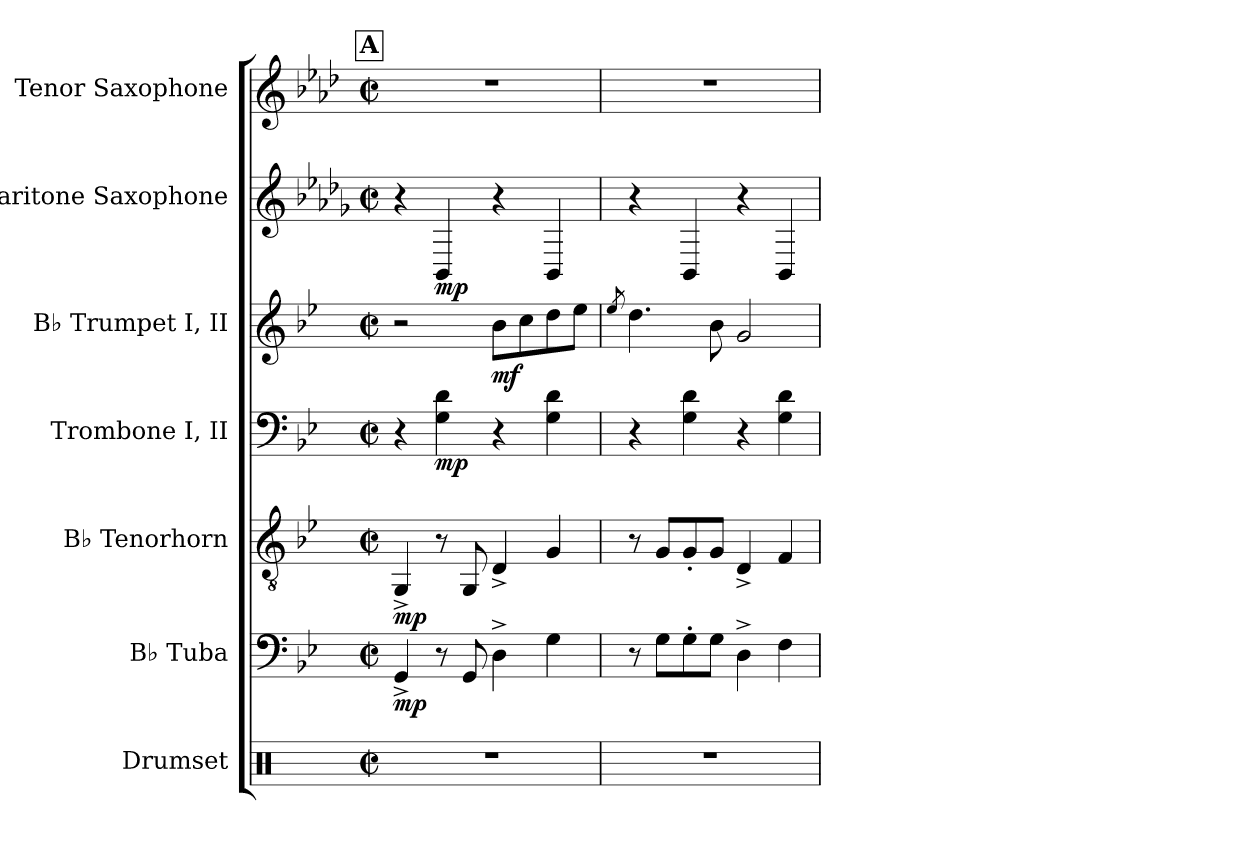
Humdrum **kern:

**kern	**kern	**dynam	**kern	**dynam	**kern	**dynam	**kern	**dynam	**kern	**dynam	**kern
*part7	*part6	*part6	*part5	*part5	*part4	*part4	*part3	*part3	*part2	*part2	*part1
*staff7	*staff6	*staff6	*staff5	*staff5	*staff4	*staff4	*staff3	*staff3	*staff2	*staff2	*staff1
*I"Drumset	*I"B♭ Tuba	*	*I"B♭ Tenorhorn	*	*I"Trombone I, II	*	*I"B♭ Trumpet I, II	*	*I"Baritone Saxophone	*	*I"Tenor Saxophone
*I'D. Set	*I'B♭ Tba.	*	*I'B♭ Tenh.	*	*I'Tbn. I, II	*	*I'B♭ Tpt. I, II	*	*I'Bar. Sax.	*	*I'T. Sax.
*clefX	*clefF4	*	*clefGv2	*	*clefF4	*	*clefG2	*	*clefG2	*	*clefG2
*	*	*	*ITrd1c2	*	*	*	*ITrd1c2	*	*ITrd12c21	*	*ITrd8c14
*k[]	*k[b-e-]	*	*k[b-e-a-d-]	*	*k[b-e-]	*	*k[b-e-a-d-]	*	*k[b-e-a-d-g-]	*	*k[b-e-a-d-]
*M2/2	*M2/2	*	*M2/2	*	*M2/2	*	*M2/2	*	*M2/2	*	*M2/2
*met(c|)	*met(c|)	*	*met(c|)	*	*met(c|)	*	*met(c|)	*	*met(c|)	*	*met(c|)
!!LO:REH:place=s1:a:B:fs=14:t=A
=9	=9	=9	=9	=9	=9	=9	=9	=9	=9	=9	=9
!	!	!LO:DY:b	!	!LO:DY:b	!	!	!	!	!	!	!
1r	4GG^	mp	4FF^	mp	4r	.	2r	.	4r	.	1r
!	!	!	!	!	!	!LO:DY:b	!	!	!	!LO:DY:b	!
.	8r	.	8r	.	4G 4d	mp	.	.	4BBB-	mp	.
.	8GG	.	8FF	.	.	.	.	.	.	.	.
!	!	!	!	!	!	!	!	!LO:DY:b	!	!	!
.	4D^	.	4C^	.	4r	.	8a-L	mf	4r	.	.
.	.	.	.	.	.	.	8b-	.	.	.	.
.	4G	.	4F	.	4G 4d	.	8cc	.	4BBB-	.	.
.	.	.	.	.	.	.	8dd-J	.	.	.	.
=10	=10	=10	=10	=10	=10	=10	=10	=10	=10	=10	=10
.	.	.	.	.	.	.	8qdd-	.	.	.	.
1r	8r	.	8r	.	4r	.	4.cc	.	4r	.	1r
.	8GL	.	8FL	.	.	.	.	.	.	.	.
.	8G'	.	8F'	.	4G 4d	.	.	.	4BBB-	.	.
.	8GJ	.	8FJ	.	.	.	8a-	.	.	.	.
.	4D^	.	4C^	.	4r	.	2f	.	4r	.	.
.	4F	.	4E-	.	4G 4d	.	.	.	4BBB-	.	.
=	=	=	=	=	=	=	=	=	=	=	=
*-	*-	*-	*-	*-	*-	*-	*-	*-	*-	*-	*-
